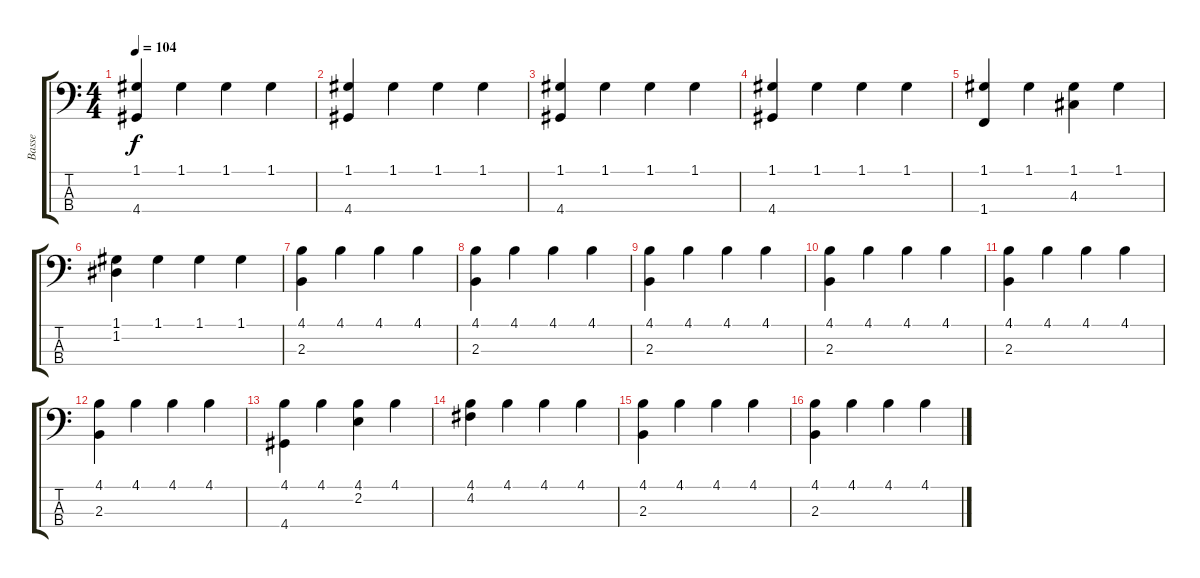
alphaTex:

\track ("Basse" "Basse") {instrument slapbass1}
\staff {score tabs}
\tuning (G2 D2 A1 E1) {hide}
\ts (4 4)
\tempo 104
\clef f4
\ks c
(1.1 4.4).4{dy f} 1.1.4 1.1.4 1.1.4 |
(1.1 4.4).4 1.1.4 1.1.4 1.1.4 |
(1.1 4.4).4 1.1.4 1.1.4 1.1.4 |
(1.1 4.4).4 1.1.4 1.1.4 1.1.4 |
(1.1 1.4).4 1.1.4 (1.1 4.3).4 1.1.4 |
(1.1 1.2).4 1.1.4 1.1.4 1.1.4 |
(4.1 2.3).4 4.1.4 4.1.4 4.1.4 |
(4.1 2.3).4 4.1.4 4.1.4 4.1.4 |
(4.1 2.3).4 4.1.4 4.1.4 4.1.4 |
(4.1 2.3).4 4.1.4 4.1.4 4.1.4 |
(4.1 2.3).4 4.1.4 4.1.4 4.1.4 |
(4.1 2.3).4 4.1.4 4.1.4 4.1.4 |
(4.1 4.4).4 4.1.4 (4.1 2.2).4 4.1.4 |
(4.1 4.2).4 4.1.4 4.1.4 4.1.4 |
(4.1 2.3).4 4.1.4 4.1.4 4.1.4 |
(4.1 2.3).4 4.1.4 4.1.4 4.1.4
